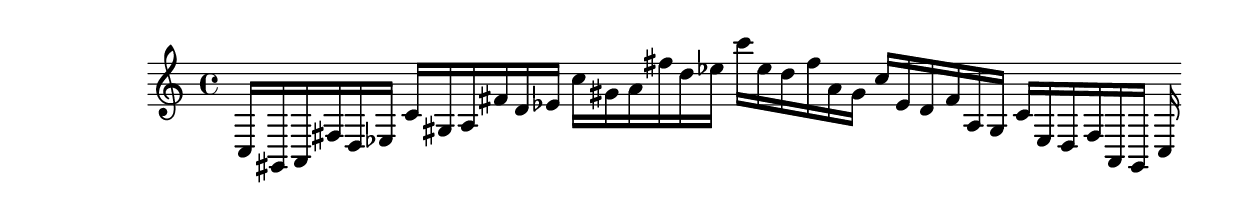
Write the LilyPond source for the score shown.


\new PianoStaff <<
\cadenzaOn
\new Staff = "right" {
\clef treble
    c16 [ gis, a, fis d ees ]
    c' [ gis a fis' d' ees' ]
    c'' [ gis' a' fis'' d'' ees'' ]
    c''' [ ees'' d'' fis'' a' gis' ]
    c'' [ ees' d' fis' a gis ]
    c' [ ees d fis a, gis, ]
    c
}
>>
